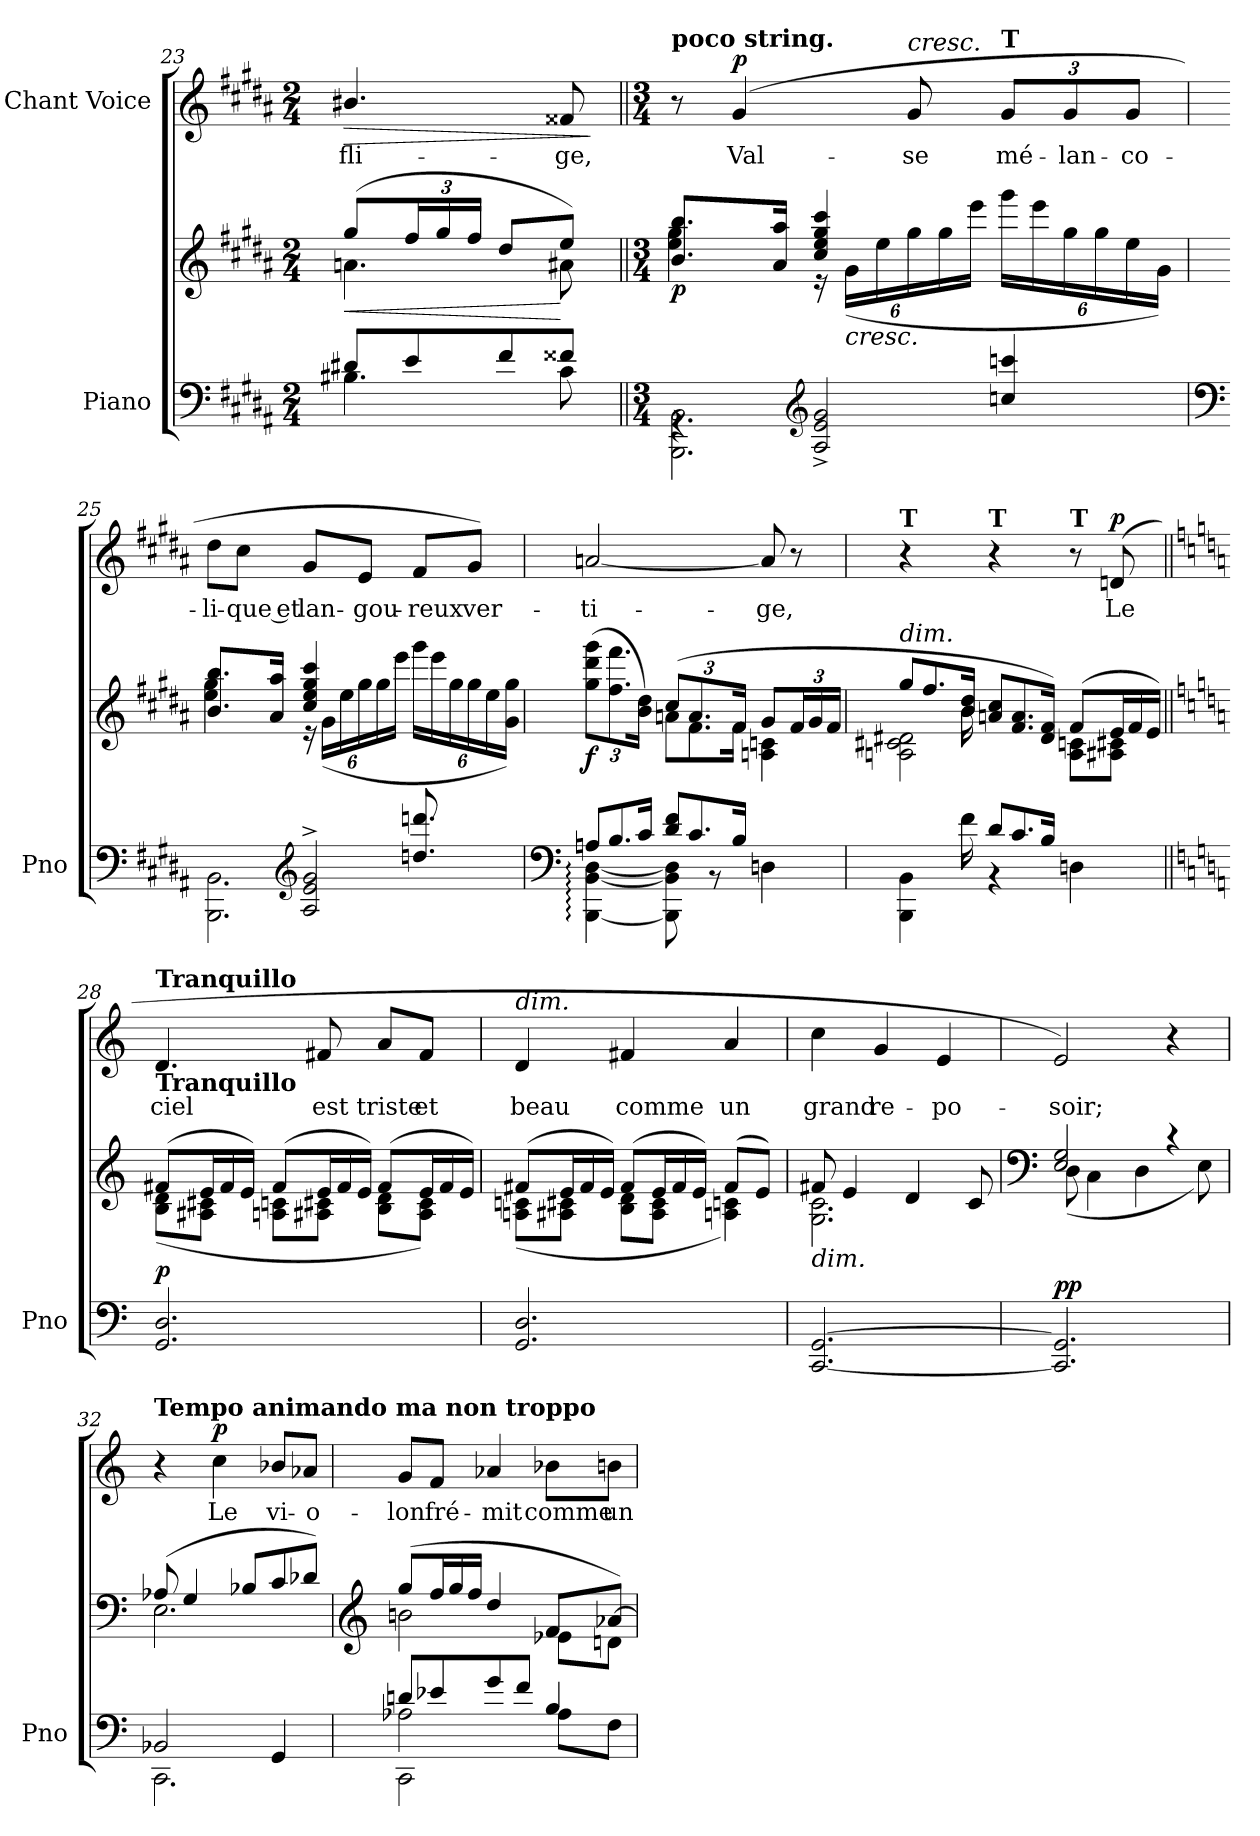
**kern	**kern	**dynam	**kern	**text	**dynam
*part2	*part2	*part2	*part1	*part1	*part1
*staff3	*staff2	*staff2/3	*staff1	*staff1	*staff1
*I"Piano	*	*	*I"Chant Voice	*	*
*I'Pno	*	*	*	*	*
*clefF4	*clefG2	*	*clefG2	*	*
*k[f#c#g#d#a#]	*k[f#c#g#d#a#]	*	*k[f#c#g#d#a#]	*	*
*M2/4	*M2/4	*	*M2/4	*	*
=23	=23	=23	=23	=23	=23
*^	*	*	*	*	*
!	!	!	!LO:HP:b	!	!LO:LY:b	!LO:HP:b
*	*	*^	*	*	*	*
8d#X/L	4.B#X\	(>8gg#/L	4.an\	<	4.b#X/	-fli-	>
*	*	*Xbrackettup	*	*	*	*	*
8e/	.	24ff#/L	.	.	.	.	.
.	.	24gg#/	.	.	.	.	.
.	.	24ff#/JJ	.	.	.	.	.
8f#/	.	8dd#/L	.	.	.	.	.
!	!	!	!	!	!	!LO:LY:b	!
8f##X/J	8c#\	8ee/J)	8a#X\	[	8f##X/	-ge,	.
*v	*v	*	*	*	*	*	*
*	*v	*v	*	*	*	*
.	.	.	.	.	]
!!LO:PB:g=z
=24||	=24||	=24||	=24||	=24||	=24||
*M3/4	*M3/4	*	*M3/4	*	*
*^	*^	*	*	*	*
*	*^	*	*	*	*	*	*
!	!	!	!	!	!	!LO:TX:a:B:t=poco string.	!	!
!	!	!	!	!	!LO:DY:b	!	!	!
2rAyy	4rGG	2.BBB\ 2.BB\	8.b/ 8.bb/L	4ee\ 4gg#\	p	8r	.	.
!	!	!	!	!	!	!	!LO:LY:b	!LO:DY:a
.	.	.	.	.	.	(>4g#/	Val-	p
.	.	.	16a#/ 16aa#/Jk	.	.	.	.	.
*clefG2	*	*	*	*	*	*	*	*
.	2A#/^ 2e/^ 2g#/^	.	4cc#/ 4ee/ 4gg#/ 4ccc#/	24r	.	.	.	.
!	!	!	!	!LO:TX:b:i:t=cresc.	!	!	!	!
.	.	.	.	(>24g#\LL	.	.	.	.
.	.	.	.	24ee\	.	.	.	.
!	!	!	!	!	!	!LO:TX:a:i:t=cresc.	!	!
!	!	!	!	!	!	!	!LO:LY:b	!
.	.	.	.	24gg#\	.	8g#/	-se	.
.	.	.	.	24gg#\	.	.	.	.
.	.	.	.	24eee\JJ	.	.	.	.
!	!	!	!	!	!	!LO:TX:a:B:t=T	!	!
!	!	!	!	!	!	!	!LO:LY:b	!
4ccn/ 4cccn/	.	.	4rgyy	24ggg#\LL	.	12g#/L	mé-	.
.	.	.	.	24eee\	.	.	.	.
!	!	!	!	!	!	!	!LO:LY:b	!
.	.	.	.	24gg#\	.	12g#/	-lan-	.
.	.	.	.	24gg#\	.	.	.	.
!	!	!	!	!	!	!	!LO:LY:b	!
.	.	.	.	24ee\	.	12g#/J	-co-	.
.	.	.	.	24g#\JJ)	.	.	.	.
=25	=25	=25	=25	=25	=25	=25	=25	=25
*clefF4	*	*	*	*	*	*	*	*
!	!	!	!	!	!	!	!LO:LY:b	!
4ryy	2.BBB\ 2.BB\	2ryy	8.b/ 8.bb/L	4ee\ 4gg#\	.	8dd#\L	-li-	.
!	!	!	!	!	!	!	!LO:LY:b	!
.	.	.	.	.	.	8cc#\J	-que et	.
.	.	.	16a#/ 16aa#/Jk	.	.	.	.	.
*clefG2	*	*	*	*	*	*	*	*
!	!	!	!	!	!	!	!LO:LY:b	!
2A#/^ 2e/^ 2g#/^	.	.	4cc#/ 4ee/ 4gg#/ 4ccc#/	24r	.	8g#/L	lan-	.
.	.	.	.	(>24g#\LL	.	.	.	.
.	.	.	.	24ee\	.	.	.	.
!	!	!	!	!	!	!	!LO:LY:b	!
.	.	.	.	24gg#\	.	8e/J	-gou-	.
.	.	.	.	24gg#\	.	.	.	.
.	.	.	.	24eee\JJ	.	.	.	.
!	!	!	!	!	!	!	!LO:LY:b	!
.	.	8.ddn/ 8.dddn/	4rgyy	24ggg#\LL	.	8f#/L	-reux	.
.	.	.	.	24eee\	.	.	.	.
.	.	.	.	24gg#\	.	.	.	.
!	!	!	!	!	!	!	!LO:LY:b	!
.	.	.	.	24gg#\	.	8g#/J)	ver-	.
.	.	.	.	24ee\	.	.	.	.
.	.	16rgyy	.	.	.	.	.	.
.	.	.	.	24g#\ 24gg#\JJ)	.	.	.	.
*v	*v	*v	*	*	*	*	*	*
!!LO:PB:g=z
=26	=26	=26	=26	=26	=26	=26
*clefF4	*	*	*	*	*	*
*Xtuplet	*	*	*	*	*	*
*^	*	*	*	*	*	*
!	!	!	!	!LO:DY:b	!	!LO:LY:b	!
12An/L	[4BBB\: [4BB\: [4D#\:	(>12gg#\ 12ddd#\ 12ggg#\L	4reyy	f	[2an/	-ti-	.
12.B/	.	12.ff#\ 12.fff#\	.	.	.	.	.
24c#/Jk	.	24b\ 24dd#\Jk)	.	.	.	.	.
*	*	*	*Xtuplet	*	*	*	*
12d#/ 12f#/L	8BBB\] 8BB\] 8D#\]	(>12cc#/L	12an\L	.	.	.	.
12.c#/	.	12.a/	12.f#\	.	.	.	.
.	8r	.	.	.	.	.	.
24B/Jk	.	24f#/Jk	24f#\Jk	.	.	.	.
!	!	!	!	!	!	!LO:LY:b	!
4Dn\	4rBByy	8g#/L	4An\ 4cn\	.	8a/]	-ge,	.
*	*	*tuplet	*	*	*	*	*
.	.	24f#/L	.	.	8r	.	.
.	.	24g#/	.	.	.	.	.
.	.	24f#/JJ	.	.	.	.	.
=27	=27	=27	=27	=27	=27	=27	=27
*	*	*	*^	*	*	*	*
*	*	*	*	*brackettup	*	*	*	*
!	!	!	!	!	!	!LO:TX:a:B:t=T	!	!
!	!	!LO:TX:a:i:t=dim.	!	!	!	!	!	!
12ryy	4BBB\ 4BB\	(>12gg#/L	2An\ 2c#X\ 2d#X\)	12reyy	.	4r	.	.
12.ryy	.	12.ff#/	.	12reyy	.	.	.	.
.	.	.	.	24rcyy	.	.	.	.
24f#\	.	24b/ 24dd#/Jk	.	24b\	.	.	.	.
*	*	*Xbrackettup	*	*	*	*	*	*
!	!	!	!	!	!	!LO:TX:a:B:t=T	!	!
12d#/L	4r	12an/ 12cc#/L	.	2ryy	.	4r	.	.
12.c#/	.	12.f#/ 12.a/	.	.	.	.	.	.
24B/Jk	.	24d#/ 24f#/Jk)	.	.	.	.	.	.
!	!	!	!	!	!	!LO:TX:a:B:t=T	!	!
4rFyy	4Dn\	(>8f#/L	8A\ 8cn\L	.	.	8r	.	.
!	!	!	!	!	!	!	!LO:LY:b	!LO:DY:a
.	.	24e/L	8A#X\ 8c#X\J	.	.	(>8dn/	Le	p
.	.	24f#/	.	.	.	.	.	.
.	.	24e/JJ)	.	.	.	.	.	.
*v	*v	*	*	*	*	*	*	*
*	*v	*v	*v	*	*	*	*
=28||	=28||	=28||	=28||	=28||	=28||
*k[]	*k[]	*	*k[]	*	*
*	*^	*	*	*	*
!	!	!	!	!LO:TX:b:B:t=Tranquillo	!	!
!	!	!	!	!LO:TX:a:B:t=Tranquillo	!	!
!	!	!	!LO:DY:a=2	!	!LO:LY:b	!
2.GG/ 2.D/	(>8f#X/L	(<8B\ 8d\L	p	4.d/	ciel	.
.	24e/L	8A#X\ 8c#X\J	.	.	.	.
.	24f#/	.	.	.	.	.
.	24e/JJ)	.	.	.	.	.
.	(>8f#/L	8An\ 8cn\L	.	.	.	.
!	!	!	!	!	!LO:LY:b	!
.	24e/L	8A#X\ 8c#X\J	.	8f#X/	est	.
.	24f#/	.	.	.	.	.
.	24e/JJ)	.	.	.	.	.
!	!	!	!	!	!LO:LY:b	!
.	(>8f#/L	8B\ 8d\L	.	8a/L	triste	.
!	!	!	!	!	!LO:LY:b	!
.	24e/L	8A#\ 8c#\J)	.	8f#/J	et	.
.	24f#/	.	.	.	.	.
.	24e/JJ)	.	.	.	.	.
!!LO:LB:g=z
=29	=29	=29	=29	=29	=29	=29
!	!	!	!	!LO:TX:a:i:t=dim.	!	!
!	!	!	!LO:DY:a=2	!	!LO:LY:b	!
!	!	!	!LO:DY:n=1:a=2	!	!	!
2.GG/ 2.D/	(>8f#X/L	(<8An\ 8cn\L	other-dynamics p	4d/	beau	.
.	24e/L	8A#X\ 8c#X\J	.	.	.	.
.	24f#/	.	.	.	.	.
.	24e/JJ)	.	.	.	.	.
!	!	!	!	!	!LO:LY:b	!
.	(>8f#/L	8B\ 8d\L	.	4f#X/	comme	.
.	24e/L	8A#\ 8c#\J	.	.	.	.
.	24f#/	.	.	.	.	.
.	24e/JJ)	.	.	.	.	.
!	!	!	!	!	!LO:LY:b	!
.	(>8f#/L	4An\ 4cn\)	.	4a/	un	.
.	8e/J)	.	.	.	.	.
=30	=30	=30	=30	=30	=30	=30
!	!LO:TX:b:i:t=dim.	!	!	!	!	!
!	!	!	!	!	!LO:LY:b	!
[2.CC/ [2.GG/	8f#X/	2.G\ 2.c\	.	4cc\	grand	.
.	4e/	.	.	.	.	.
!	!	!	!	!	!LO:LY:b	!
.	.	.	.	4g/	re-	.
.	4d/	.	.	.	.	.
!	!	!	!	!	!LO:LY:b	!
.	.	.	.	4e/	-po-	.
.	8c/	.	.	.	.	.
=31	=31	=31	=31	=31	=31	=31
*	*clefF4	*	*	*	*	*
!	!	!	!LO:DY:a=2	!	!LO:LY:b	!
2.CC/] 2.GG/]	2E/ 2G/	(<8D\	pp	2e/)	-soir;	.
.	.	4C\	.	.	.	.
.	.	4D\	.	.	.	.
.	4r	.	.	4r	.	.
.	.	8E\)	.	.	.	.
=32	=32	=32	=32	=32	=32	=32
*^	*	*	*	*	*	*
!	!	!	!	!	!LO:TX:a:B:t=Tempo animando ma non troppo	!	!
2BB-X/	2.CC\	(>8A-X/	2.E\	.	4r	.	.
.	.	4G/	.	.	.	.	.
!	!	!	!	!	!	!LO:LY:b	!LO:DY:a
.	.	.	.	.	4cc\	Le	p
.	.	8B-X/L	.	.	.	.	.
!	!	!	!	!	!	!LO:LY:b	!
4GG/	.	8c/	.	.	8b-X/L	vi-	.
!	!	!	!	!	!	!LO:LY:b	!
.	.	8d-X/J)	.	.	8a-X/J	-o-	.
*v	*v	*	*	*	*	*	*
!!LO:LB:g=z
=33	=33	=33	=33	=33	=33	=33
*	*clefG2	*	*	*	*	*
*^	*	*	*	*	*	*
*	*^	*	*	*	*	*	*
!	!	!	!	!	!	!	!LO:LY:b	!
8dn/L	2A-X\	2CC\	(>8gg/L	2bn\	.	8g/L	-lon	.
!	!	!	!	!	!	!	!LO:LY:b	!
8e-X/	.	.	24ff/L	.	.	8f/J	fré-	.
.	.	.	24gg/	.	.	.	.	.
.	.	.	24ff/JJ	.	.	.	.	.
!	!	!	!	!	!	!	!LO:LY:b	!
8g/	.	.	4dd/	.	.	4a-X/	-mit	.
8f/J	.	.	.	.	.	.	.	.
!	!	!	!	!	!	!	!LO:LY:b	!
4B/	8A-\L	4ryy	8f/L	8e-X\L	.	8b-X\L	comme	.
!	!	!	!	!	!	!	!LO:LY:b	!
.	8F\J	.	[8a-X/J)	8dn\J	.	8bn\J	un	.
*v	*v	*v	*	*	*	*	*	*
*	*v	*v	*	*	*	*
=	=	=	=	=	=
*-	*-	*-	*-	*-	*-
